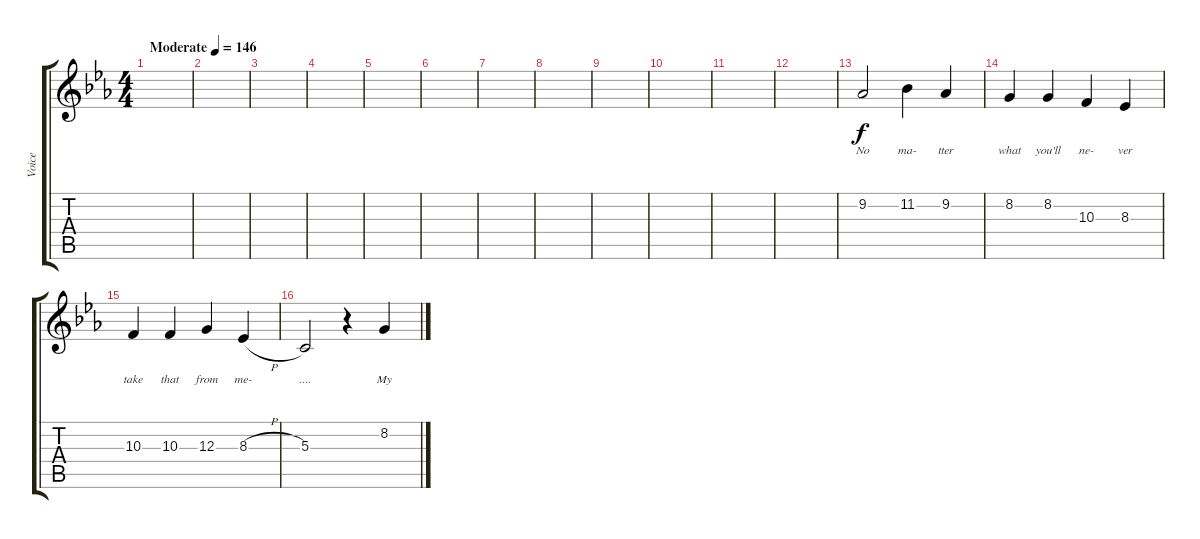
\track ("Voice" "Voice") {instrument flute}
\staff {score tabs}
\tuning (E4 B3 G3 D3 A2 E2) {hide}
\ts (4 4)
\tempo (146 "Moderate")
\clef g2
\ks cminor
|
|
|
|
|
|
|
|
|
|
|
|
9.2.2{lyrics (0 "No") lyrics (1 "") lyrics (2 "") lyrics (3 "") lyrics (4 "")} 11.2.4{lyrics (0 "ma-") lyrics (1 "") lyrics (2 "") lyrics (3 "") lyrics (4 "")} 9.2.4{lyrics (0 "tter") lyrics (1 "") lyrics (2 "") lyrics (3 "") lyrics (4 "")} |
8.2.4{lyrics (0 "what") lyrics (1 "") lyrics (2 "") lyrics (3 "") lyrics (4 "")} 8.2.4{lyrics (0 "you'll") lyrics (1 "") lyrics (2 "") lyrics (3 "") lyrics (4 "")} 10.3.4{lyrics (0 "ne-") lyrics (1 "") lyrics (2 "") lyrics (3 "") lyrics (4 "")} 8.3.4{lyrics (0 "ver") lyrics (1 "") lyrics (2 "") lyrics (3 "") lyrics (4 "")} |
10.3.4{lyrics (0 "take") lyrics (1 "") lyrics (2 "") lyrics (3 "") lyrics (4 "")} 10.3.4{lyrics (0 "that") lyrics (1 "") lyrics (2 "") lyrics (3 "") lyrics (4 "")} 12.3.4{lyrics (0 "from") lyrics (1 "") lyrics (2 "") lyrics (3 "") lyrics (4 "")} 8.3{h}.4{lyrics (0 "me-") lyrics (1 "") lyrics (2 "") lyrics (3 "") lyrics (4 "")} |
5.3.2{lyrics (0 "....") lyrics (1 "") lyrics (2 "") lyrics (3 "") lyrics (4 "")} r.4 8.2{h}.4{lyrics (0 "My") lyrics (1 "") lyrics (2 "") lyrics (3 "") lyrics (4 "")}
